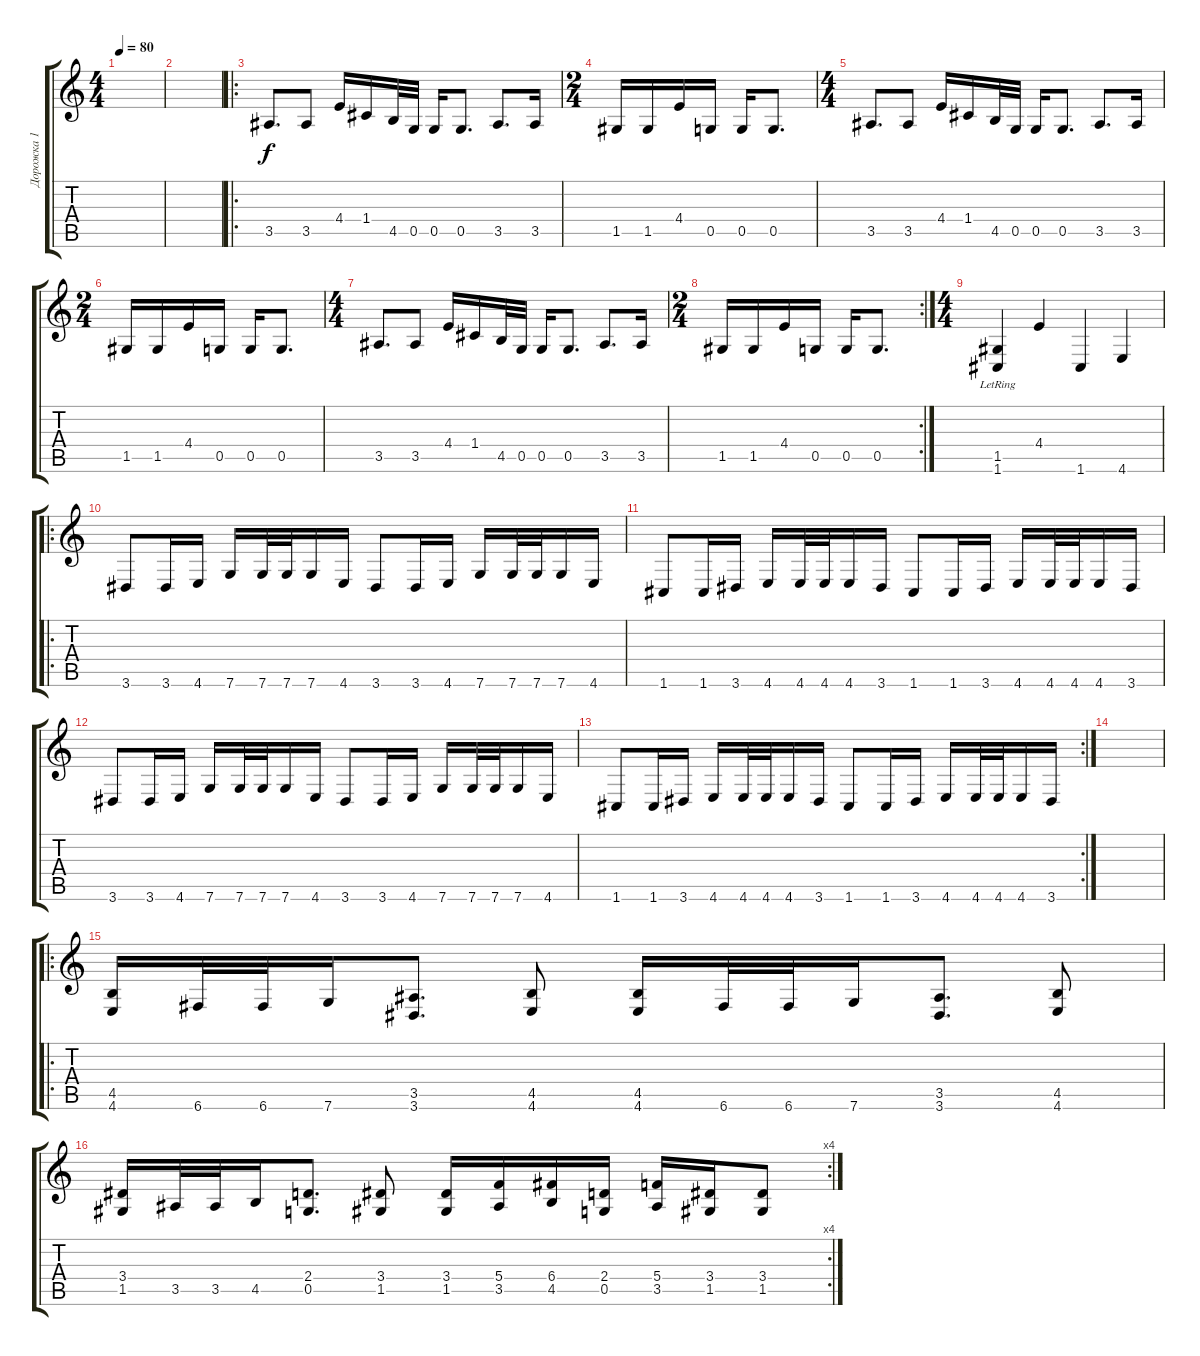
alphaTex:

\track ("Дорожка 1" "Дорожка 1") {instrument distortionguitar}
\staff {score tabs}
\tuning (D4 A3 F3 C3 G2 C2) {hide}
\ts (4 4)
\tempo 80
\clef g2
\ks c
|
|
\ro
3.5.8{d dy f instrument distortionguitar} 3.5.8 4.4.16 1.4.16 4.5.32 0.5.32 0.5.16 0.5.8{d} 3.5.8{d} 3.5.16 |
\ts (2 4)
1.5.16 1.5.16 4.4.16 0.5.16 0.5.16 0.5.8{d} |
\ts (4 4)
3.5.8{d} 3.5.8 4.4.16 1.4.16 4.5.32 0.5.32 0.5.16 0.5.8{d} 3.5.8{d} 3.5.16 |
\ts (2 4)
1.5.16 1.5.16 4.4.16 0.5.16 0.5.16 0.5.8{d} |
\ts (4 4)
3.5.8{d} 3.5.8 4.4.16 1.4.16 4.5.32 0.5.32 0.5.16 0.5.8{d} 3.5.8{d} 3.5.16 |
\rc 2
\ts (2 4)
1.5.16 1.5.16 4.4.16 0.5.16 0.5.16 0.5.8{d} |
\ts (4 4)
(1.5{lr} 1.6{lr}).4 4.4.4 1.6.4 4.6.4 |
\ro
3.6.8 3.6.16 4.6.16 7.6.16 7.6.32 7.6.32 7.6.16 4.6.16 3.6.8 3.6.16 4.6.16 7.6.16 7.6.32 7.6.32 7.6.16 4.6.16 |
1.6.8 1.6.16 3.6.16 4.6.16 4.6.32 4.6.32 4.6.16 3.6.16 1.6.8 1.6.16 3.6.16 4.6.16 4.6.32 4.6.32 4.6.16 3.6.16 |
3.6.8 3.6.16 4.6.16 7.6.16 7.6.32 7.6.32 7.6.16 4.6.16 3.6.8 3.6.16 4.6.16 7.6.16 7.6.32 7.6.32 7.6.16 4.6.16 |
\rc 2
1.6.8 1.6.16 3.6.16 4.6.16 4.6.32 4.6.32 4.6.16 3.6.16 1.6.8 1.6.16 3.6.16 4.6.16 4.6.32 4.6.32 4.6.16 3.6.16 |
|
\ro
(4.5 4.6).16 6.6.32 6.6.32 7.6.16 (3.5 3.6).8{d} (4.5 4.6).8 (4.5 4.6).16 6.6.32 6.6.32 7.6.16 (3.5 3.6).8{d} (4.5 4.6).8 |
\rc 4
(3.4 1.5).16 3.5.32 3.5.32 4.5.16 (2.4 0.5).8{d} (3.4 1.5).8 (3.4 1.5).16 (5.4 3.5).16 (6.4 4.5).16 (2.4 0.5).16 (5.4 3.5).16 (3.4 1.5).16 (3.4 1.5).8
